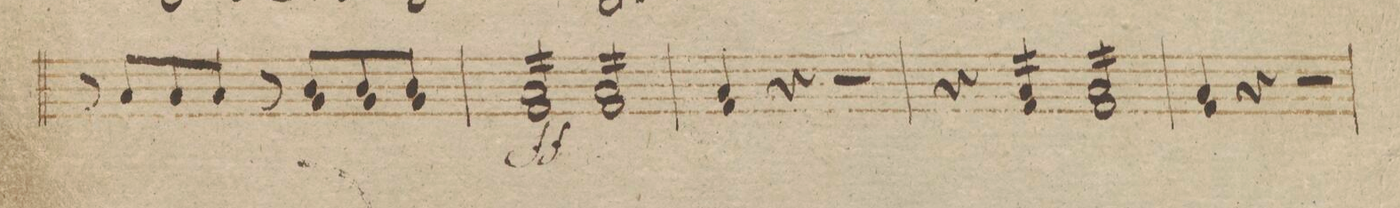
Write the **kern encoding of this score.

**kern	**dynam
*I"Violino 2do	*
*clefG2	*
*k[b-]	*
*met(c)	*
*M4/4	*
8r	.
8a/L	.
8a/	.
8a/J	.
8r	.
8b-/L 8g/	.
8b-/ 8g/	.
8b-/J 8g/	.
=19	=19
*tremolo	*
16a/ 16f/LL	ff
16a/ 16f/	.
16a/ 16f/	.
16a/ 16f/	.
16a/ 16f/	.
16a/ 16f/	.
16a/ 16f/	.
16a/ 16f/JJ	.
16a/ 16f/LL	.
16a/ 16f/	.
16a/ 16f/	.
16a/ 16f/	.
16a/ 16f/	.
16a/ 16f/	.
16a/ 16f/	.
16a/ 16f/JJ	.
*Xtremolo	*
=20	=20
4a/ 4f/	.
4r	.
2r	.
=21	=21
4r	.
*tremolo	*
16a/ 16f/LL	.
16a/ 16f/	.
16a/ 16f/	.
16a/ 16f/JJ	.
16a/ 16f/LL	.
16a/ 16f/	.
16a/ 16f/	.
16a/ 16f/	.
16a/ 16f/	.
16a/ 16f/	.
16a/ 16f/	.
16a/ 16f/JJ	.
*Xtremolo	*
=22	=22
4a/ 4f/	.
4r	.
2r	.
=23	=23
*-	*-
